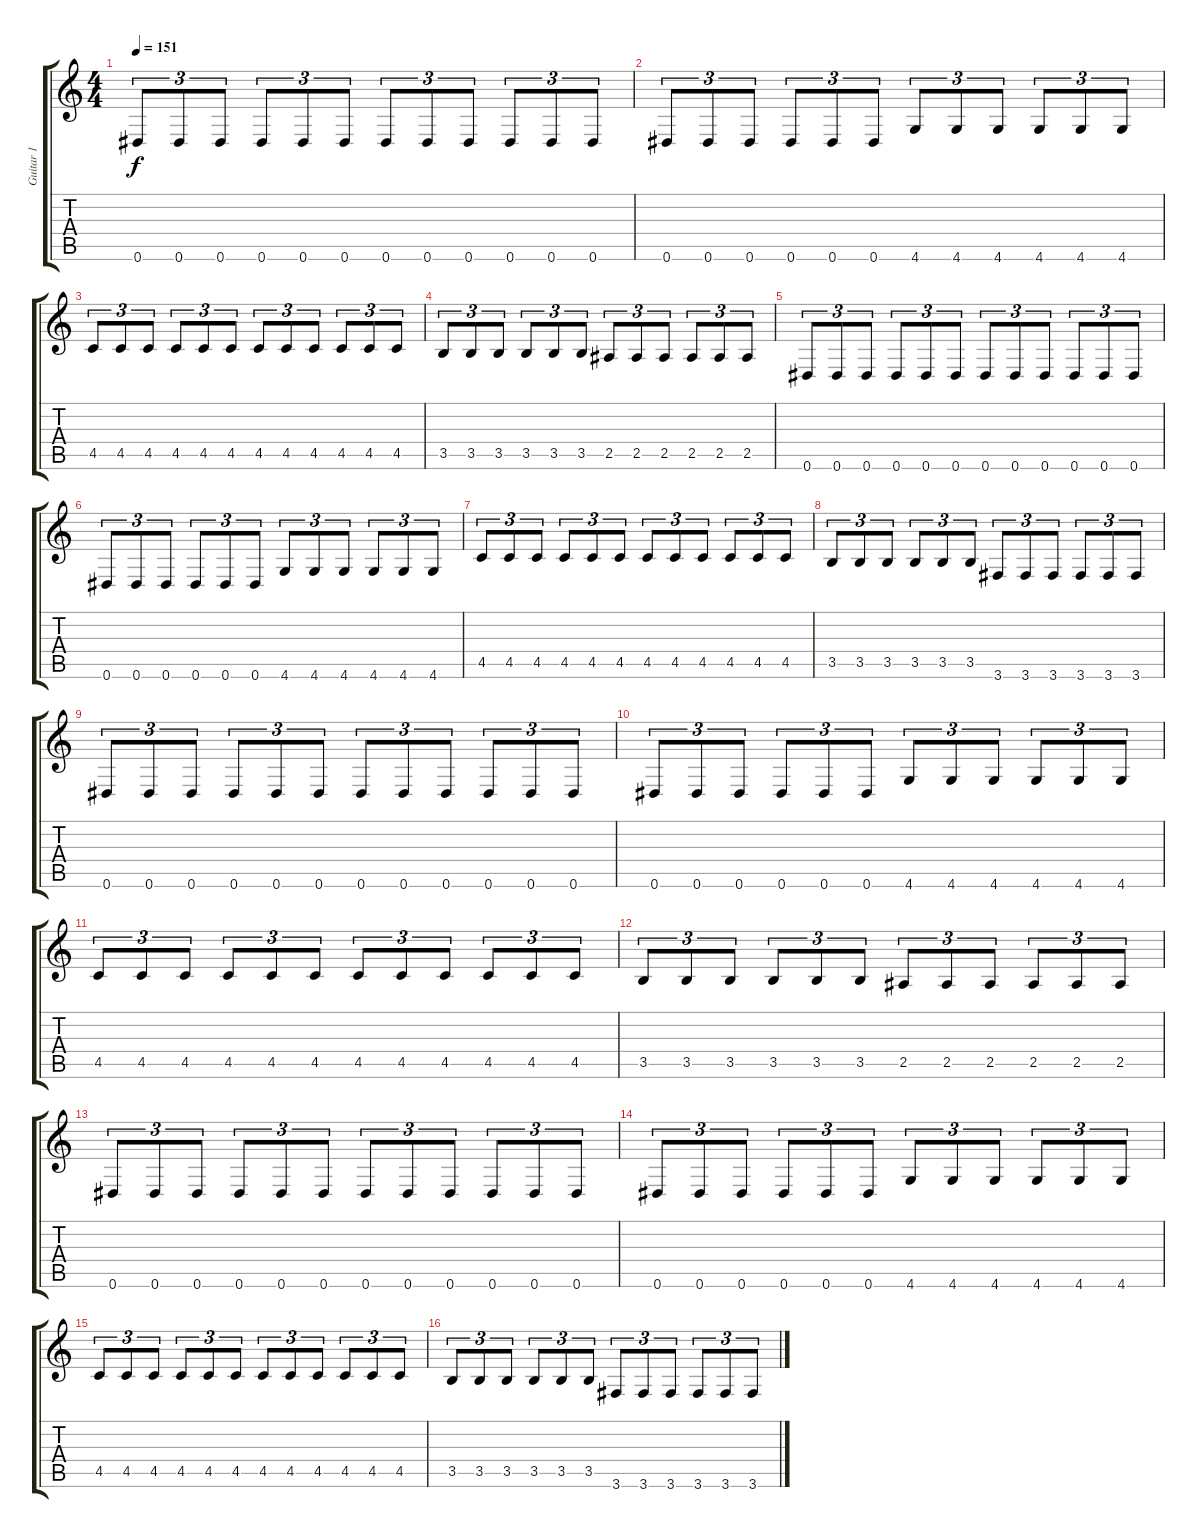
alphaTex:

\track ("Guitar 1" "Guitar 1") {instrument distortionguitar}
\staff {score tabs}
\tuning (Eb4 Bb3 Gb3 Db3 Ab2 Eb2) {hide}
\ts (4 4)
\tempo 151
\clef g2
\ks c
0.6.8{tu (3 2) dy f volume 15 balance 8} 0.6.8{tu (3 2)} 0.6.8{tu (3 2)} 0.6.8{tu (3 2)} 0.6.8{tu (3 2)} 0.6.8{tu (3 2)} 0.6.8{tu (3 2)} 0.6.8{tu (3 2)} 0.6.8{tu (3 2)} 0.6.8{tu (3 2)} 0.6.8{tu (3 2)} 0.6.8{tu (3 2)} |
0.6.8{tu (3 2)} 0.6.8{tu (3 2)} 0.6.8{tu (3 2)} 0.6.8{tu (3 2)} 0.6.8{tu (3 2)} 0.6.8{tu (3 2)} 4.6.8{tu (3 2)} 4.6.8{tu (3 2)} 4.6.8{tu (3 2)} 4.6.8{tu (3 2)} 4.6.8{tu (3 2)} 4.6.8{tu (3 2)} |
4.5.8{tu (3 2)} 4.5.8{tu (3 2)} 4.5.8{tu (3 2)} 4.5.8{tu (3 2)} 4.5.8{tu (3 2)} 4.5.8{tu (3 2)} 4.5.8{tu (3 2)} 4.5.8{tu (3 2)} 4.5.8{tu (3 2)} 4.5.8{tu (3 2)} 4.5.8{tu (3 2)} 4.5.8{tu (3 2)} |
3.5.8{tu (3 2)} 3.5.8{tu (3 2)} 3.5.8{tu (3 2)} 3.5.8{tu (3 2)} 3.5.8{tu (3 2)} 3.5.8{tu (3 2)} 2.5.8{tu (3 2)} 2.5.8{tu (3 2)} 2.5.8{tu (3 2)} 2.5.8{tu (3 2)} 2.5.8{tu (3 2)} 2.5.8{tu (3 2)} |
0.6.8{tu (3 2)} 0.6.8{tu (3 2)} 0.6.8{tu (3 2)} 0.6.8{tu (3 2)} 0.6.8{tu (3 2)} 0.6.8{tu (3 2)} 0.6.8{tu (3 2)} 0.6.8{tu (3 2)} 0.6.8{tu (3 2)} 0.6.8{tu (3 2)} 0.6.8{tu (3 2)} 0.6.8{tu (3 2)} |
0.6.8{tu (3 2)} 0.6.8{tu (3 2)} 0.6.8{tu (3 2)} 0.6.8{tu (3 2)} 0.6.8{tu (3 2)} 0.6.8{tu (3 2)} 4.6.8{tu (3 2)} 4.6.8{tu (3 2)} 4.6.8{tu (3 2)} 4.6.8{tu (3 2)} 4.6.8{tu (3 2)} 4.6.8{tu (3 2)} |
4.5.8{tu (3 2)} 4.5.8{tu (3 2)} 4.5.8{tu (3 2)} 4.5.8{tu (3 2)} 4.5.8{tu (3 2)} 4.5.8{tu (3 2)} 4.5.8{tu (3 2)} 4.5.8{tu (3 2)} 4.5.8{tu (3 2)} 4.5.8{tu (3 2)} 4.5.8{tu (3 2)} 4.5.8{tu (3 2)} |
3.5.8{tu (3 2)} 3.5.8{tu (3 2)} 3.5.8{tu (3 2)} 3.5.8{tu (3 2)} 3.5.8{tu (3 2)} 3.5.8{tu (3 2)} 3.6.8{tu (3 2)} 3.6.8{tu (3 2)} 3.6.8{tu (3 2)} 3.6.8{tu (3 2)} 3.6.8{tu (3 2)} 3.6.8{tu (3 2)} |
0.6.8{tu (3 2) volume 15 balance 8} 0.6.8{tu (3 2)} 0.6.8{tu (3 2)} 0.6.8{tu (3 2)} 0.6.8{tu (3 2)} 0.6.8{tu (3 2)} 0.6.8{tu (3 2)} 0.6.8{tu (3 2)} 0.6.8{tu (3 2)} 0.6.8{tu (3 2)} 0.6.8{tu (3 2)} 0.6.8{tu (3 2)} |
0.6.8{tu (3 2)} 0.6.8{tu (3 2)} 0.6.8{tu (3 2)} 0.6.8{tu (3 2)} 0.6.8{tu (3 2)} 0.6.8{tu (3 2)} 4.6.8{tu (3 2)} 4.6.8{tu (3 2)} 4.6.8{tu (3 2)} 4.6.8{tu (3 2)} 4.6.8{tu (3 2)} 4.6.8{tu (3 2)} |
4.5.8{tu (3 2)} 4.5.8{tu (3 2)} 4.5.8{tu (3 2)} 4.5.8{tu (3 2)} 4.5.8{tu (3 2)} 4.5.8{tu (3 2)} 4.5.8{tu (3 2)} 4.5.8{tu (3 2)} 4.5.8{tu (3 2)} 4.5.8{tu (3 2)} 4.5.8{tu (3 2)} 4.5.8{tu (3 2)} |
3.5.8{tu (3 2)} 3.5.8{tu (3 2)} 3.5.8{tu (3 2)} 3.5.8{tu (3 2)} 3.5.8{tu (3 2)} 3.5.8{tu (3 2)} 2.5.8{tu (3 2)} 2.5.8{tu (3 2)} 2.5.8{tu (3 2)} 2.5.8{tu (3 2)} 2.5.8{tu (3 2)} 2.5.8{tu (3 2)} |
0.6.8{tu (3 2)} 0.6.8{tu (3 2)} 0.6.8{tu (3 2)} 0.6.8{tu (3 2)} 0.6.8{tu (3 2)} 0.6.8{tu (3 2)} 0.6.8{tu (3 2)} 0.6.8{tu (3 2)} 0.6.8{tu (3 2)} 0.6.8{tu (3 2)} 0.6.8{tu (3 2)} 0.6.8{tu (3 2)} |
0.6.8{tu (3 2)} 0.6.8{tu (3 2)} 0.6.8{tu (3 2)} 0.6.8{tu (3 2)} 0.6.8{tu (3 2)} 0.6.8{tu (3 2)} 4.6.8{tu (3 2)} 4.6.8{tu (3 2)} 4.6.8{tu (3 2)} 4.6.8{tu (3 2)} 4.6.8{tu (3 2)} 4.6.8{tu (3 2)} |
4.5.8{tu (3 2)} 4.5.8{tu (3 2)} 4.5.8{tu (3 2)} 4.5.8{tu (3 2)} 4.5.8{tu (3 2)} 4.5.8{tu (3 2)} 4.5.8{tu (3 2)} 4.5.8{tu (3 2)} 4.5.8{tu (3 2)} 4.5.8{tu (3 2)} 4.5.8{tu (3 2)} 4.5.8{tu (3 2)} |
3.5.8{tu (3 2)} 3.5.8{tu (3 2)} 3.5.8{tu (3 2)} 3.5.8{tu (3 2)} 3.5.8{tu (3 2)} 3.5.8{tu (3 2)} 3.6.8{tu (3 2)} 3.6.8{tu (3 2)} 3.6.8{tu (3 2)} 3.6.8{tu (3 2)} 3.6.8{tu (3 2)} 3.6.8{tu (3 2)}
